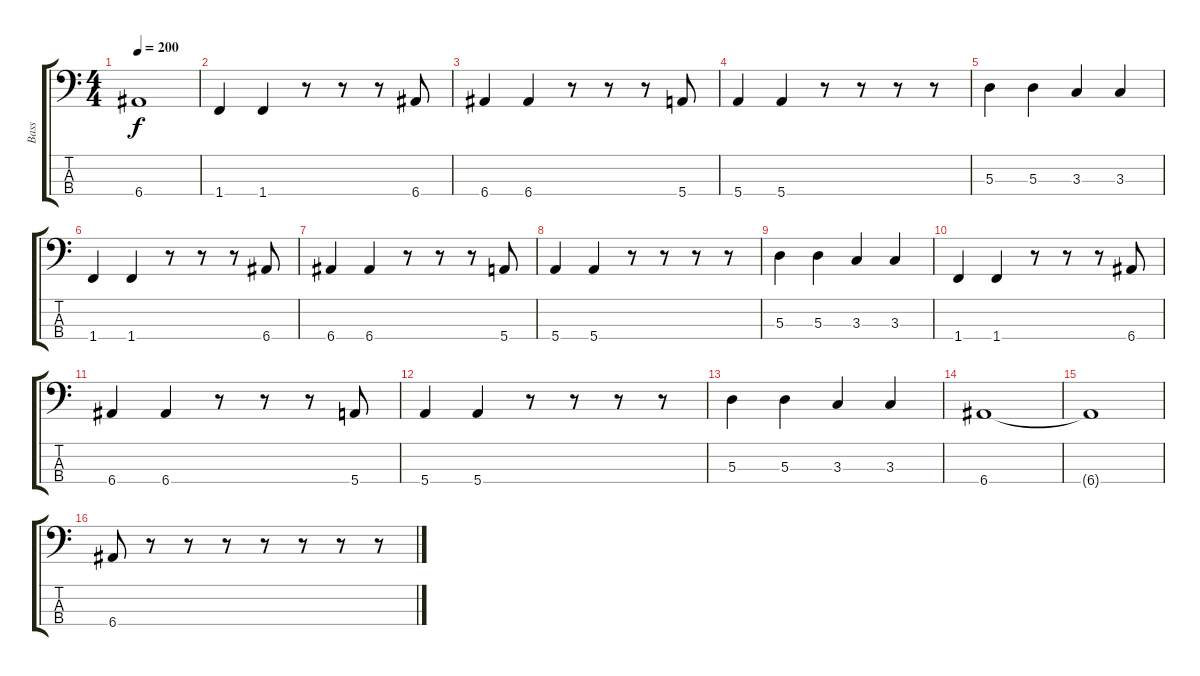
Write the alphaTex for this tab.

\track ("Bass" "Bass") {instrument electricbasspick}
\staff {score tabs}
\tuning (G2 D2 A1 E1) {hide}
\ts (4 4)
\tempo 200
\clef f4
\ks c
6.4{t}.1{dy f} |
1.4.4 1.4.4 r.8 r.8 r.8 6.4.8 |
6.4.4 6.4.4 r.8 r.8 r.8 5.4.8 |
5.4.4 5.4.4 r.8 r.8 r.8 r.8 |
5.3.4 5.3.4 3.3.4 3.3.4 |
1.4.4 1.4.4 r.8 r.8 r.8 6.4.8 |
6.4.4 6.4.4 r.8 r.8 r.8 5.4.8 |
5.4.4 5.4.4 r.8 r.8 r.8 r.8 |
5.3.4 5.3.4 3.3.4 3.3.4 |
1.4.4 1.4.4 r.8 r.8 r.8 6.4.8 |
6.4.4 6.4.4 r.8 r.8 r.8 5.4.8 |
5.4.4 5.4.4 r.8 r.8 r.8 r.8 |
5.3.4 5.3.4 3.3.4 3.3.4 |
6.4.1 |
6.4{t}.1 |
6.4.8 r.8 r.8 r.8 r.8 r.8 r.8 r.8
